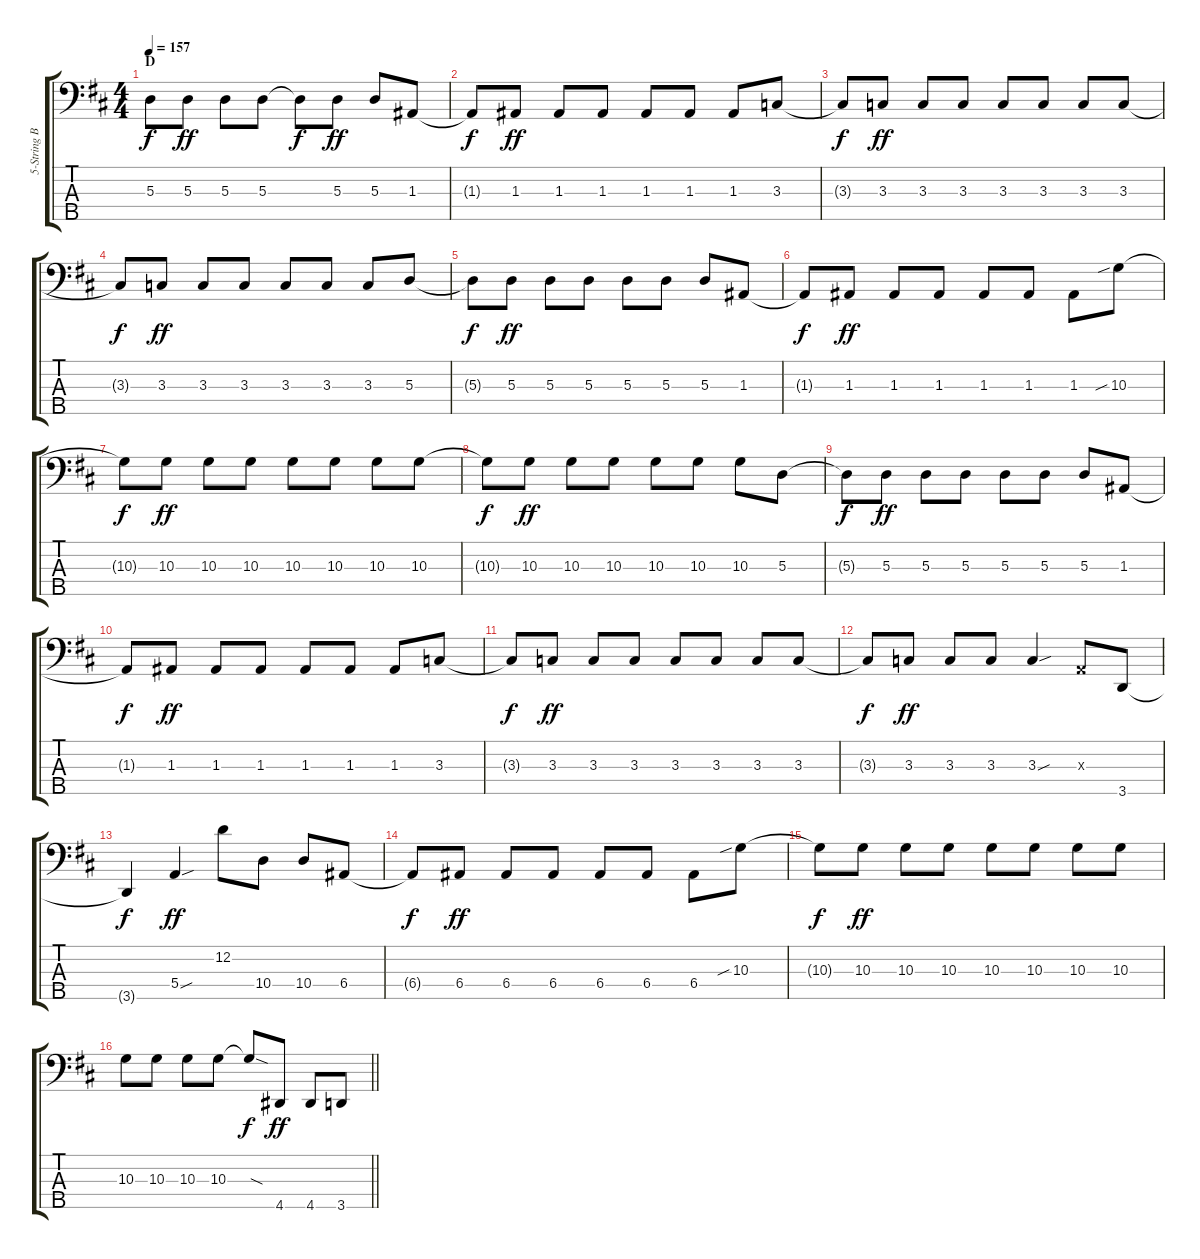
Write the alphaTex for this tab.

\track ("5-String Bass" "5-String B") {instrument electricbasspick}
\staff {score tabs}
\tuning (G2 D2 A1 E1 B0) {hide}
\ts (4 4)
\section ("" "D")
\tempo 157
\clef f4
\ks d
5.3{t}.8{dy f} 5.3.8{dy ff} 5.3.8 5.3.8 5.3{t}.8{dy f} 5.3.8{dy ff} 5.3.8 1.3.8 |
1.3{t}.8{dy f} 1.3.8{dy ff} 1.3.8 1.3.8 1.3.8 1.3.8 1.3.8 3.3.8 |
3.3{t}.8{dy f} 3.3.8{dy ff} 3.3.8 3.3.8 3.3.8 3.3.8 3.3.8 3.3.8 |
3.3{t}.8{dy f} 3.3.8{dy ff} 3.3.8 3.3.8 3.3.8 3.3.8 3.3.8 5.3.8 |
5.3{t}.8{dy f} 5.3.8{dy ff} 5.3.8 5.3.8 5.3.8 5.3.8 5.3.8 1.3.8 |
1.3{t}.8{dy f} 1.3.8{dy ff} 1.3.8 1.3.8 1.3.8 1.3.8 1.3.8 10.3{sib}.8 |
10.3{t}.8{dy f} 10.3.8{dy ff} 10.3.8 10.3.8 10.3.8 10.3.8 10.3.8 10.3.8 |
10.3{t}.8{dy f} 10.3.8{dy ff} 10.3.8 10.3.8 10.3.8 10.3.8 10.3.8 5.3.8 |
5.3{t}.8{dy f} 5.3.8{dy ff} 5.3.8 5.3.8 5.3.8 5.3.8 5.3.8 1.3.8 |
1.3{t}.8{dy f} 1.3.8{dy ff} 1.3.8 1.3.8 1.3.8 1.3.8 1.3.8 3.3.8 |
3.3{t}.8{dy f} 3.3.8{dy ff} 3.3.8 3.3.8 3.3.8 3.3.8 3.3.8 3.3.8 |
3.3{t}.8{dy f} 3.3.8{dy ff} 3.3.8 3.3.8 3.3{sou}.4 0.3{x}.8 3.5.8 |
3.5{t}.4{dy f} 5.4{sou}.4{dy ff} 12.2.8 10.4.8 10.4.8 6.4.8 |
6.4{t}.8{dy f} 6.4.8{dy ff} 6.4.8 6.4.8 6.4.8 6.4.8 6.4.8 10.3{sib}.8 |
10.3{t}.8{dy f} 10.3.8{dy ff} 10.3.8 10.3.8 10.3.8 10.3.8 10.3.8 10.3.8 |
\barLineRight lightlight
10.3.8 10.3.8 10.3.8 10.3.8 10.3{sod t}.8{dy f} 4.5.8{dy ff} 4.5.8 3.5.8
